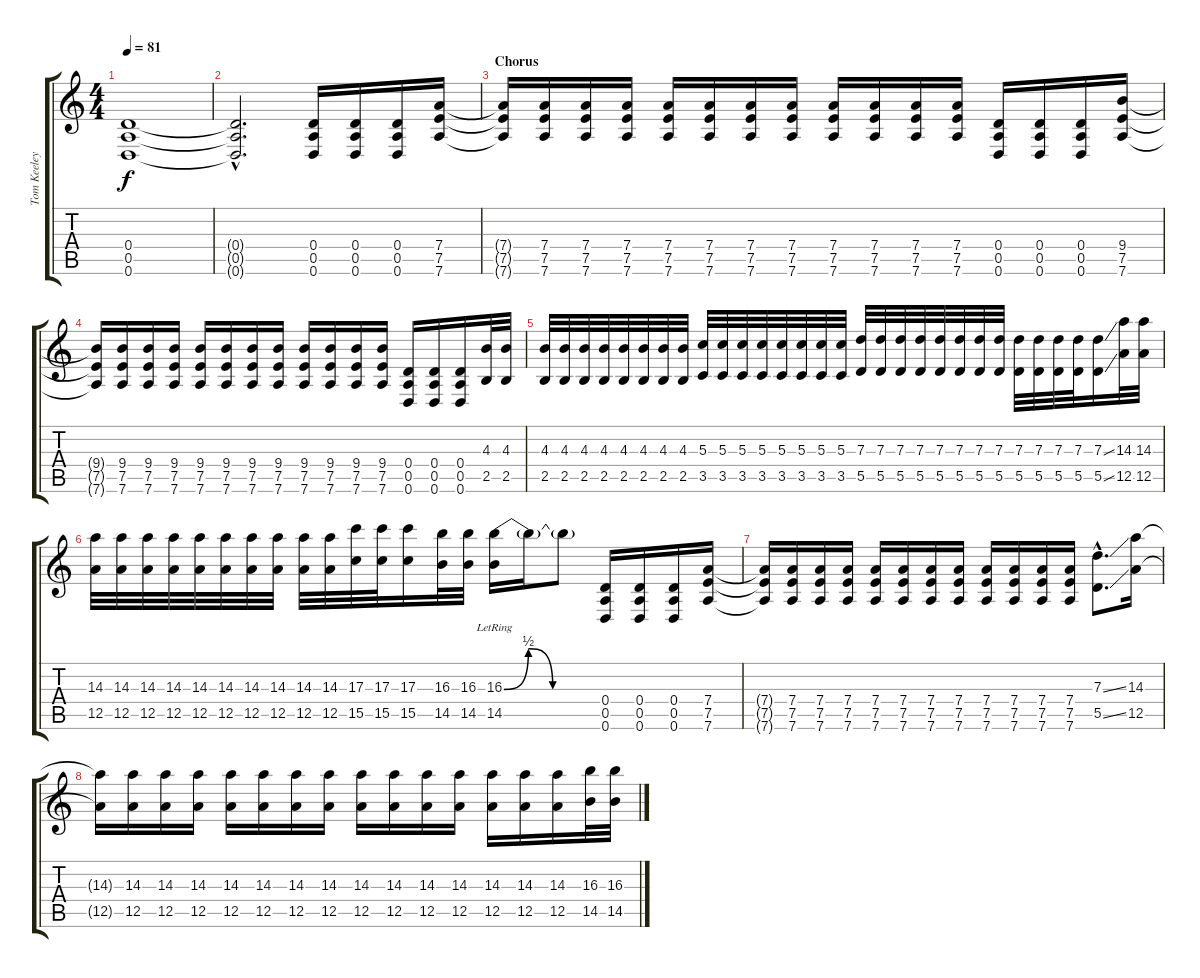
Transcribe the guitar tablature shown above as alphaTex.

\track ("Tom Keeley" "Tom Keeley") {instrument electricguitarclean}
\staff {score tabs}
\tuning (E4 B3 G3 D3 A2 D2) {hide}
\ts (4 4)
\tempo 81
\clef g2
\ks c
(0.4 0.5 0.6).1{dy f} |
(0.4{hac t} 0.5{hac t} 0.6{hac t}).2{d} (0.4 0.5 0.6).16 (0.4 0.5 0.6).16 (0.4 0.5 0.6).16 (7.4 7.5 7.6).16 |
\section ("" "Chorus")
(7.4{t} 7.5{t} 7.6{t}).16{instrument distortionguitar} (7.4 7.5 7.6).16 (7.4 7.5 7.6).16 (7.4 7.5 7.6).16 (7.4 7.5 7.6).16 (7.4 7.5 7.6).16 (7.4 7.5 7.6).16 (7.4 7.5 7.6).16 (7.4 7.5 7.6).16 (7.4 7.5 7.6).16 (7.4 7.5 7.6).16 (7.4 7.5 7.6).16 (0.4 0.5 0.6).16 (0.4 0.5 0.6).16 (0.4 0.5 0.6).16 (9.4 7.5 7.6).16 |
(9.4{t} 7.5{t} 7.6{t}).16 (9.4 7.5 7.6).16 (9.4 7.5 7.6).16 (9.4 7.5 7.6).16 (9.4 7.5 7.6).16 (9.4 7.5 7.6).16 (9.4 7.5 7.6).16 (9.4 7.5 7.6).16 (9.4 7.5 7.6).16 (9.4 7.5 7.6).16 (9.4 7.5 7.6).16 (9.4 7.5 7.6).16 (0.4 0.5 0.6).16 (0.4 0.5 0.6).16 (0.4 0.5 0.6).16 (4.3 2.5).32 (4.3 2.5).32 |
(4.3 2.5).32 (4.3 2.5).32 (4.3 2.5).32 (4.3 2.5).32 (4.3 2.5).32 (4.3 2.5).32 (4.3 2.5).32 (4.3 2.5).32 (5.3 3.5).32 (5.3 3.5).32 (5.3 3.5).32 (5.3 3.5).32 (5.3 3.5).32 (5.3 3.5).32 (5.3 3.5).32 (5.3 3.5).32 (7.3 5.5).32 (7.3 5.5).32 (7.3 5.5).32 (7.3 5.5).32 (7.3 5.5).32 (7.3 5.5).32 (7.3 5.5).32 (7.3 5.5).32 (7.3 5.5).32 (7.3 5.5).32 (7.3 5.5).32 (7.3 5.5).32 (7.3{ss} 5.5{ss}).16 (14.3 12.5).32 (14.3 12.5).32 |
(14.3 12.5).32 (14.3 12.5).32 (14.3 12.5).32 (14.3 12.5).32 (14.3 12.5).32 (14.3 12.5).32 (14.3 12.5).32 (14.3 12.5).32 (14.3 12.5).32 (14.3 12.5).32 (17.3 15.5).32 (17.3 15.5).32 (17.3 15.5).16 (16.3 14.5).32 (16.3 14.5).32 (16.3{be (custom 0 0 15 2 30 0 45 0 60 0)} 14.5{lr}).16 16.3{t}.16 16.3{t}.8 (0.4 0.5 0.6).16 (0.4 0.5 0.6).16 (0.4 0.5 0.6).16 (7.4 7.5 7.6).16 |
(7.4{t} 7.5{t} 7.6{t}).16 (7.4 7.5 7.6).16 (7.4 7.5 7.6).16 (7.4 7.5 7.6).16 (7.4 7.5 7.6).16 (7.4 7.5 7.6).16 (7.4 7.5 7.6).16 (7.4 7.5 7.6).16 (7.4 7.5 7.6).16 (7.4 7.5 7.6).16 (7.4 7.5 7.6).16 (7.4 7.5 7.6).16 (7.3{ss hac} 5.5{ss hac}).8{d} (14.3 12.5).16 |
(14.3{t} 12.5{t}).16 (14.3 12.5).16 (14.3 12.5).16 (14.3 12.5).16 (14.3 12.5).16 (14.3 12.5).16 (14.3 12.5).16 (14.3 12.5).16 (14.3 12.5).16 (14.3 12.5).16 (14.3 12.5).16 (14.3 12.5).16 (14.3 12.5).16 (14.3 12.5).16 (14.3 12.5).16 (16.3 14.5).32 (16.3 14.5).32
